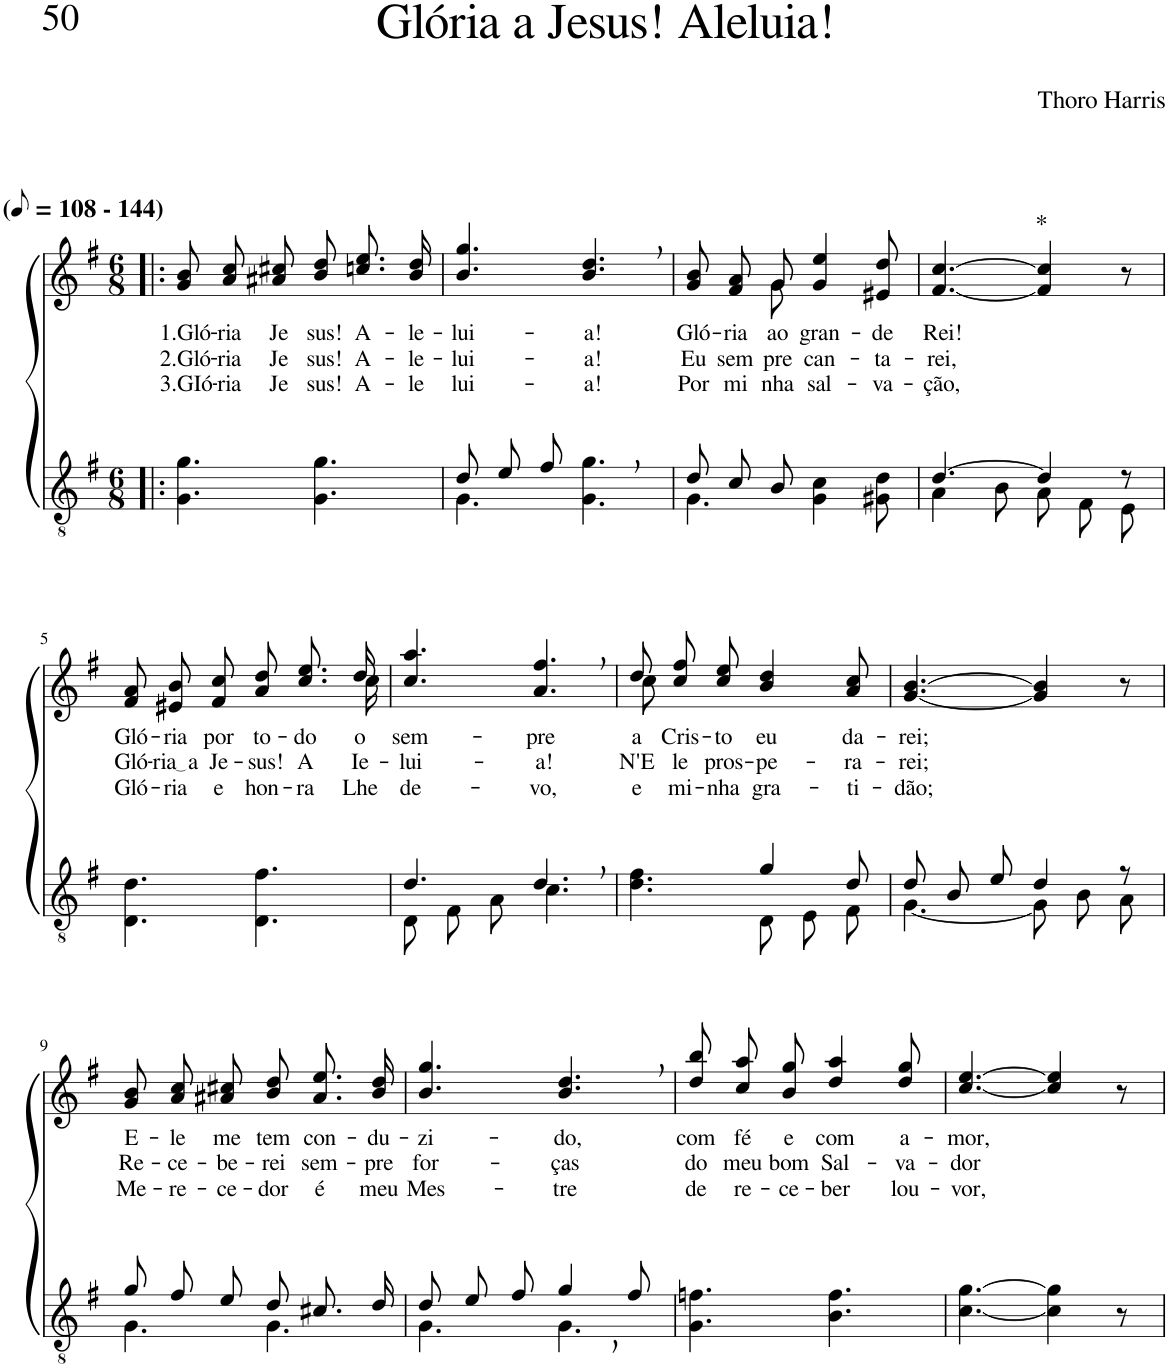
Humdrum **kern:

**kern	**kern	**text	**text	**text	**harte
*part2	*part1	*part1	*part1	*part1	*part1
*staff2	*staff1	*staff1	*staff1	*staff1	*
*I"Parte III e IV	*I"Parte I e II	*	*	*	*
*clefGv2	*clefG2	*	*	*	*
*Trd4c7	*Trd4c7	*	*	*	*
*k[f#]	*k[f#]	*	*	*	*
*M6/8	*M6/8	*	*	*	*
*MM54	*MM54	*	*	*	*
=1!|:	=1!|:	=1!|:	=1!|:	=1!|:	=1!|:
!	!LO:TX:a:B:t=(	!	!	!	!
!	!LO:TX:a:B:t=- 144)	!	!	!	!
!	!	!LO:LY:b	!LO:LY:b	!LO:LY:b	!
4.G\ 4.g\	8g/ 8b/L	1.Gló-	2.Gló-	3.GIó-	.
!	!	!LO:LY:b	!LO:LY:b	!LO:LY:b	!
.	8a/ 8cc/	-ria	-ria	-ria	.
!	!	!LO:LY:b	!LO:LY:b	!LO:LY:b	!
.	8a#X/ 8cc#X/J	Je	Je	Je	.
!	!	!LO:LY:b	!LO:LY:b	!LO:LY:b	!
4.G\ 4.g\	8b\ 8dd\L	sus!	sus!	sus!	.
!	!	!LO:LY:b	!LO:LY:b	!LO:LY:b	!
.	8.ccn\ 8.ee\	A-	A-	A-	.
!	!	!LO:LY:b	!LO:LY:b	!LO:LY:b	!
.	16b\ 16dd\Jk	-le-	-le-	-le	.
=2	=2	=2	=2	=2	=2
*^	*	*	*	*	*
!	!	!	!LO:LY:b	!LO:LY:b	!LO:LY:b	!
8d/L	4.G\	4.b/ 4.gg/	-lui-	-lui-	lui-	.
8e/	.	.	.	.	.	.
8f#/J	.	.	.	.	.	.
!	!	!	!LO:LY:b	!LO:LY:b	!LO:LY:b	!
8ryy	4.G\ 4.g\	4.b/, 4.dd/,	-a!	-a!	-a!	.
4ryy	.	.	.	.	.	.
=3	=3	=3	=3	=3	=3	=3
!	!	!	!LO:LY:b	!LO:LY:b	!LO:LY:b	!
*	*	*^	*	*	*	*
8d/L	4.G\	8g/ 8b/L	4ryy	Gló-	Eu	Por	.
!	!	!	!	!LO:LY:b	!LO:LY:b	!LO:LY:b	!
8c/	.	8f#/ 8a/	.	-ria	sem-	mi-	.
!	!	!	!	!LO:LY:b	!LO:LY:b	!LO:LY:b	!
8B/J	.	8g/J	8g\	ao	-pre	-nha	.
!	!	!	!	!LO:LY:b	!LO:LY:b	!LO:LY:b	!
8ryy	4G\ 4c\	4g/ 4ee/	4.ryy	gran-	can-	sal-	.
4ryy	.	.	.	.	.	.	.
!	!	!	!	!LO:LY:b	!LO:LY:b	!LO:LY:b	!
.	8G#X\ 8d\	8e#X/ 8dd/	.	-de	-ta-	-va-	.
*	*	*v	*v	*	*	*	*
=4	=4	=4	=4	=4	=4	=4
!	!	!	!LO:LY:b	!LO:LY:b	!LO:LY:b	!LO:H:kt=*
[4.d/	4A\	[4.f#/ [4.cc/	Rei!	-rei,	-ção,	N
.	8B\	.	.	.	.	.
4d/]	8A\L	4f#/] 4cc/]	.	.	.	.
.	8F#\	.	.	.	.	.
8r	8E\J	8r	.	.	.	.
!!LO:LB:g=z
=5	=5	=5	=5	=5	=5	=5
*	*	*^	*	*	*	*
!	!	!	!	!LO:LY:b	!LO:LY:b	!LO:LY:b	!
*v	*v	*	*	*	*	*	*
4.D\ 4.d\	2ryy	8f#/ 8a/L	Gló-	Gló-	Gló-	.
!	!	!	!LO:LY:b	!LO:LY:b	!LO:LY:b	!
.	.	8e#X/ 8b/	-ria	ria a	-ria	.
!	!	!	!LO:LY:b	!LO:LY:b	!LO:LY:b	!
.	.	8f#/ 8cc/J	por	Je-	e	.
!	!	!	!LO:LY:b	!LO:LY:b	!LO:LY:b	!
4.D\ 4.f#\	.	8a\ 8dd\L	to-	-sus!	hon-	.
!	!	!	!LO:LY:b	!LO:LY:b	!LO:LY:b	!
.	8.ryy	8.cc\ 8.ee\	-do	A-	-ra	.
!	!	!	!LO:LY:b	!LO:LY:b	!LO:LY:b	!
.	16cc\	16dd\Jk	o	-Ie-	Lhe	.
=6	=6	=6	=6	=6	=6	=6
*^	*	*	*	*	*	*
!	!	!	!	!LO:LY:b	!LO:LY:b	!LO:LY:b	!
*	*	*v	*v	*	*	*	*
4.d/	8D\L	4.cc/ 4.aa/	sem-	-lui-	de-	.
.	8F#\	.	.	.	.	.
.	8A\J	.	.	.	.	.
!	!	!	!LO:LY:b	!LO:LY:b	!LO:LY:b	!
4.d,/	4.c\	4.a/, 4.ff#/,	-pre	-a!	-vo,	.
=7	=7	=7	=7	=7	=7	=7
*	*	*^	*	*	*	*
!	!	!	!	!LO:LY:b	!LO:LY:b	!LO:LY:b	!
4.ryy	4.d\ 4.f#\	8dd\L	8cc\	a	N'E-	e	.
!	!	!	!	!LO:LY:b	!LO:LY:b	!LO:LY:b	!
.	.	8cc\ 8ff#\	2ryy	Cris-	-le	mi-	.
!	!	!	!	!LO:LY:b	!LO:LY:b	!LO:LY:b	!
.	.	8cc\ 8ee\J	.	-to	pros-	-nha	.
!	!	!	!	!LO:LY:b	!LO:LY:b	!LO:LY:b	!
4g/	8D\L	4b/ 4dd/	.	eu	-pe-	gra-	.
.	8E\	.	.	.	.	.	.
!	!	!	!	!LO:LY:b	!LO:LY:b	!LO:LY:b	!
8d/	8F#\J	8a/ 8cc/	8ryy	da-	-ra-	-ti-	.
=8	=8	=8	=8	=8	=8	=8	=8
!	!	!	!	!LO:LY:b	!LO:LY:b	!LO:LY:b	!
*	*	*v	*v	*	*	*	*
8d/L	[4.G\	[4.g/ [4.b/	-rei;	-rei;	-dão;	.
8B/	.	.	.	.	.	.
8e/J	.	.	.	.	.	.
4d/	8G\L]	4g/] 4b/]	.	.	.	.
.	8B\	.	.	.	.	.
8r	8A\J	8r	.	.	.	.
!!LO:LB:g=z
=9	=9	=9	=9	=9	=9	=9
!	!	!	!LO:LY:b	!LO:LY:b	!LO:LY:b	!
8g/L	4.G\	8g/ 8b/L	E-	Re-	Me-	.
!	!	!	!LO:LY:b	!LO:LY:b	!LO:LY:b	!
8f#/	.	8a/ 8cc/	-le	-ce-	-re-	.
!	!	!	!LO:LY:b	!LO:LY:b	!LO:LY:b	!
8e/J	.	8a#X/ 8cc#X/J	me	-be-	-ce-	.
!	!	!	!LO:LY:b	!LO:LY:b	!LO:LY:b	!
8d/L	4.G\	8b\ 8dd\L	tem	-rei	-dor	.
!	!	!	!LO:LY:b	!LO:LY:b	!LO:LY:b	!
8.c#X/	.	8.a#\ 8.ee\	con-	sem-	é	.
!	!	!	!LO:LY:b	!LO:LY:b	!LO:LY:b	!
16d/Jk	.	16b\ 16dd\Jk	-du-	-pre	meu	.
=10	=10	=10	=10	=10	=10	=10
!	!	!	!LO:LY:b	!LO:LY:b	!LO:LY:b	!
8d/L	4.G\	4.b/ 4.gg/	-zi-	for-	Mes-	.
8e/	.	.	.	.	.	.
8f#/J	.	.	.	.	.	.
!	!	!	!LO:LY:b	!LO:LY:b	!LO:LY:b	!
4g,/	4.G\	4.b/, 4.dd/,	-do,	-ças	-tre	.
8f#/	.	.	.	.	.	.
*v	*v	*	*	*	*	*
=11	=11	=11	=11	=11	=11
!	!	!LO:LY:b	!LO:LY:b	!LO:LY:b	!
4.G\ 4.fn\	8dd\ 8bb\L	com	do	de	.
!	!	!LO:LY:b	!LO:LY:b	!LO:LY:b	!
.	8cc\ 8aa\	fé	meu	re-	.
!	!	!LO:LY:b	!LO:LY:b	!LO:LY:b	!
.	8b\ 8gg\J	e	bom	-ce-	.
!	!	!LO:LY:b	!LO:LY:b	!LO:LY:b	!
4.B\ 4.f\	4dd/ 4aa/	com	Sal-	-ber	.
!	!	!LO:LY:b	!LO:LY:b	!LO:LY:b	!
.	8dd/ 8gg/	a-	-va-	lou-	.
=12	=12	=12	=12	=12	=12
!	!	!LO:LY:b	!LO:LY:b	!LO:LY:b	!
[4.c\ [4.g\	[4.cc/ [4.ee/	-mor,	-dor	-vor,	.
4c\] 4g\]	4cc/] 4ee/]	.	.	.	.
8r	8r	.	.	.	.
=	=	=	=	=	=
*-	*-	*-	*-	*-	*-
